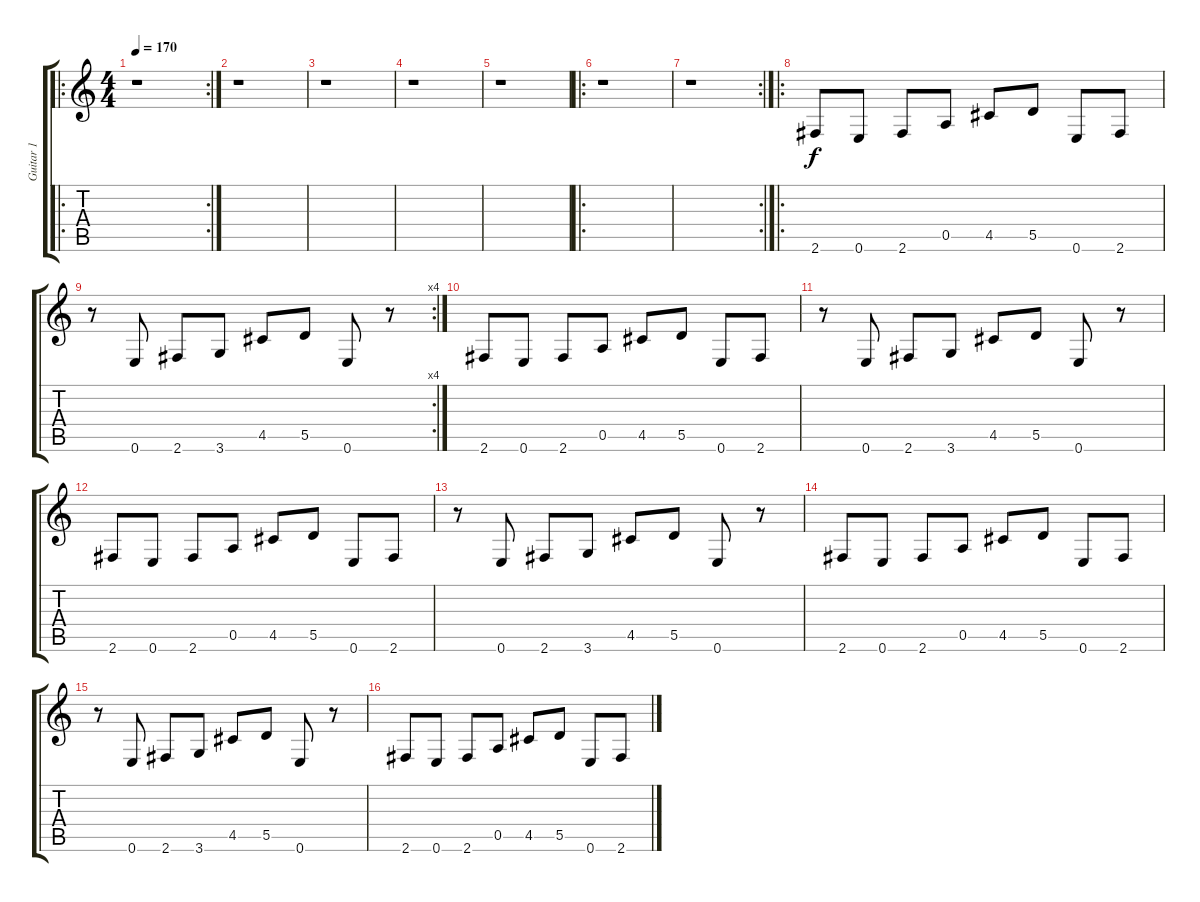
\track ("Guitar 1" "Guitar 1") {instrument distortionguitar}
\staff {score tabs}
\tuning (E4 B3 G3 D3 A2 E2) {hide}
\ro
\rc 2
\ts (4 4)
\tempo 170
\clef g2
\ks c
r.1{dy f instrument distortionguitar} |
r.1 |
r.1 |
r.1 |
r.1 |
\ro
r.1 |
\rc 2
r.1 |
\ro
2.6.8 0.6.8 2.6.8 0.5.8 4.5.8 5.5.8 0.6.8 2.6.8 |
\rc 4
r.8 0.6.8 2.6.8 3.6.8 4.5.8 5.5.8 0.6.8 r.8 |
2.6.8 0.6.8 2.6.8 0.5.8 4.5.8 5.5.8 0.6.8 2.6.8 |
r.8 0.6.8 2.6.8 3.6.8 4.5.8 5.5.8 0.6.8 r.8 |
2.6.8 0.6.8 2.6.8 0.5.8 4.5.8 5.5.8 0.6.8 2.6.8 |
r.8 0.6.8 2.6.8 3.6.8 4.5.8 5.5.8 0.6.8 r.8 |
2.6.8 0.6.8 2.6.8 0.5.8 4.5.8 5.5.8 0.6.8 2.6.8 |
r.8 0.6.8 2.6.8 3.6.8 4.5.8 5.5.8 0.6.8 r.8 |
2.6.8 0.6.8 2.6.8 0.5.8 4.5.8 5.5.8 0.6.8 2.6.8
